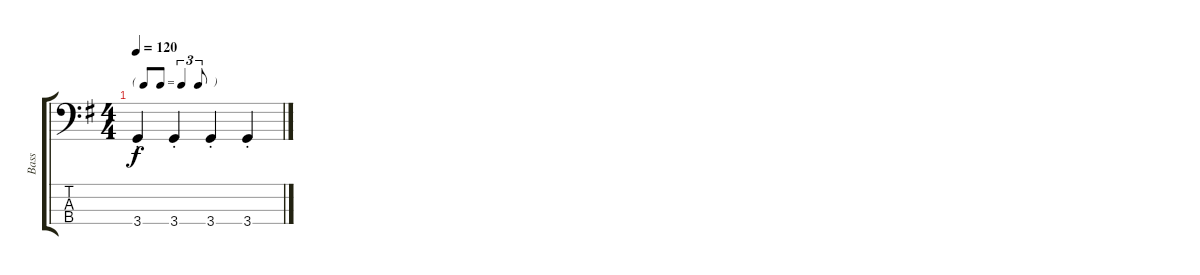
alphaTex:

\track ("Bass" "Bass") {instrument electricbassfinger}
\staff {score tabs}
\tuning (G2 D2 A1 E1) {hide}
\ts (4 4)
\tf triplet8th
\tempo 120
\clef f4
\ks g
3.4{st}.4{dy f} 3.4{st}.4 3.4{st}.4 3.4{st}.4
